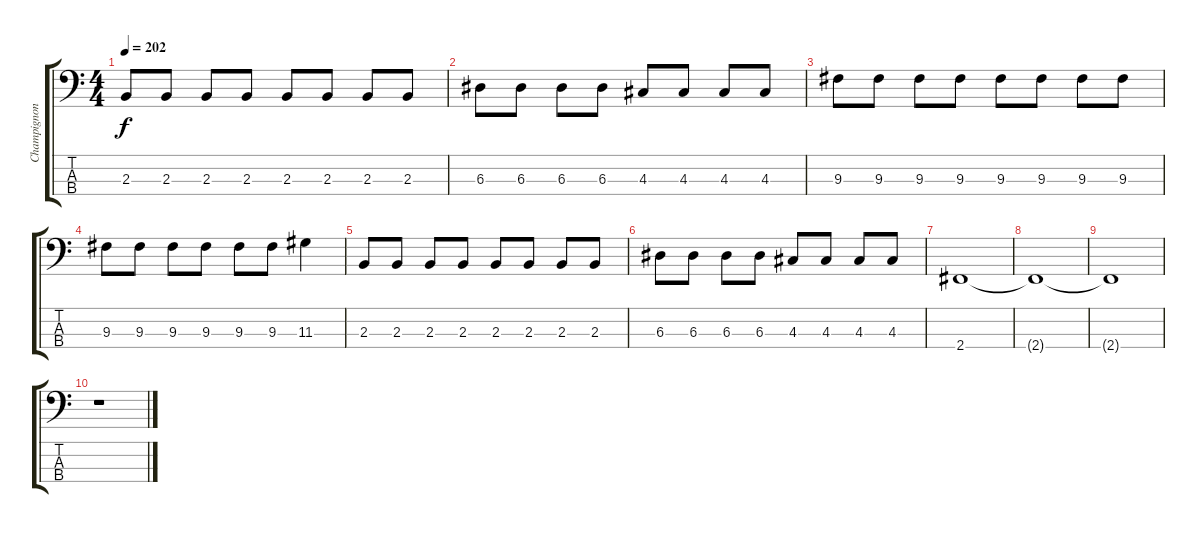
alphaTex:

\track ("Champignon" "Champignon") {instrument slapbass2}
\staff {score tabs}
\tuning (G2 D2 A1 E1) {hide}
\ts (4 4)
\tempo 202
\clef f4
\ks c
2.3.8{dy f} 2.3.8 2.3.8 2.3.8 2.3.8 2.3.8 2.3.8 2.3.8 |
6.3.8 6.3.8 6.3.8 6.3.8 4.3.8 4.3.8 4.3.8 4.3.8 |
9.3.8 9.3.8 9.3.8 9.3.8 9.3.8 9.3.8 9.3.8 9.3.8 |
9.3.8 9.3.8 9.3.8 9.3.8 9.3.8 9.3.8 11.3.4 |
2.3.8 2.3.8 2.3.8 2.3.8 2.3.8 2.3.8 2.3.8 2.3.8 |
6.3.8 6.3.8 6.3.8 6.3.8 4.3.8 4.3.8 4.3.8 4.3.8 |
2.4.1 |
2.4{t}.1 |
2.4{t}.1 |
r.1
